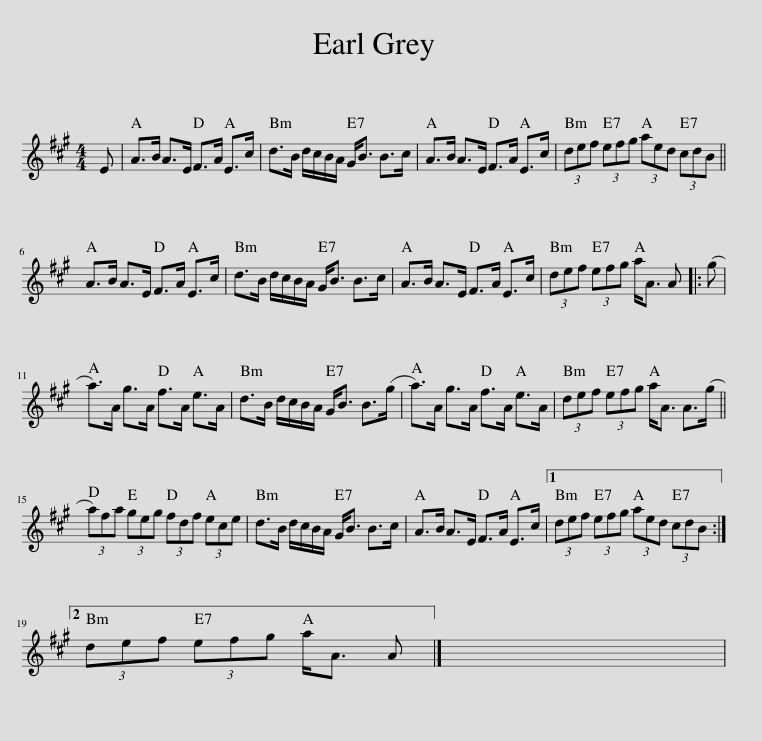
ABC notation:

X:1
L:1/8
M:4/4
I:linebreak $
K:A
V:1 treble
V:1
 E | A>B A>E F>A E>c | d>B d/c/B/A/ G<B B>c | A>B A>E F>A E>c | (3def (3efg (3aed (3cdB ||$ %5
 A>B A>E F>A E>c | d>B d/c/B/A/ G<B B>c | A>B A>E F>A E>c | (3def (3efg a<A A |: (g |$ %10
 a>)A g>A f>A e>A | d>B d/c/B/A/ G<B B>(g | a>)A g>A f>A e>A | (3def (3efg a<A A>(g ||$ (3a)fa (3geg (3fdf (3ece | %15
 d>B d/c/B/A/ G<B B>c | A>B A>E F>A E>c |1 (3def (3efg (3aed (3cdB :|2$ (3def (3efg a<A A |] x8 | %20
